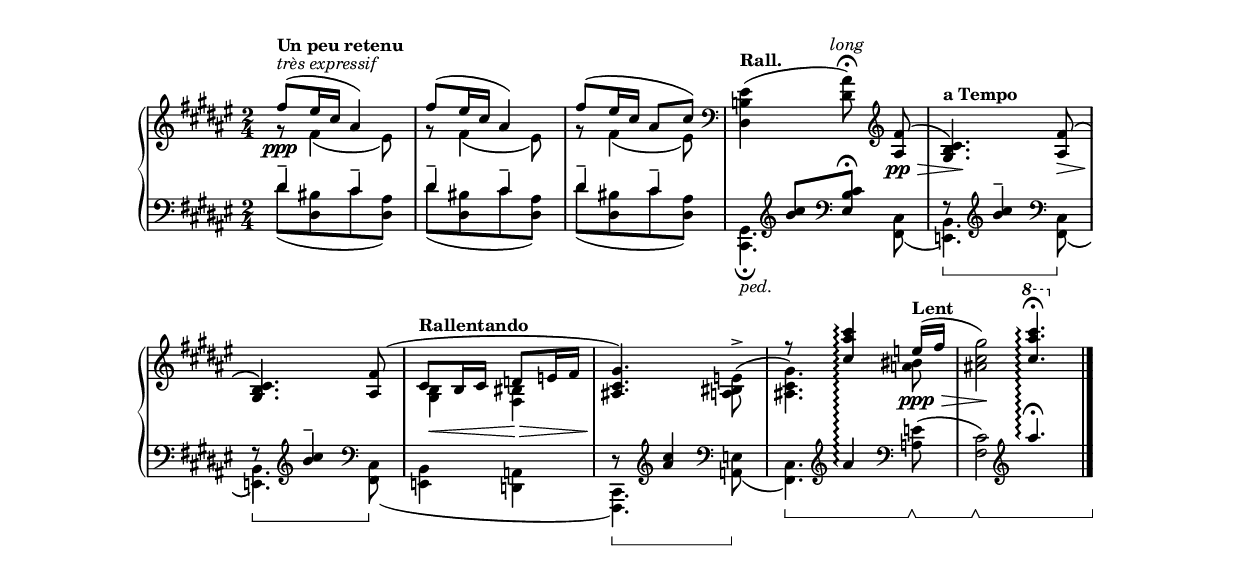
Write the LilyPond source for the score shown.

% Do not edit this file; it is automatically
% generated from Documentation/snippets/new
% This file is in the public domain.
%% Note: this file works from version 2.12.0
\version "2.13.18"
\include "english.ly"

#(set-global-staff-size 15)
\paper {
  line-width = 16\cm
  indent = 0\cm
}

% NR 2.2 Keyboard instruments


\header {
  lsrtags = "headwords"
  texidoc = ""
  doctitle = "headword"
} % begin verbatim


% M. Ravel, Sonatine (1905)
% First movement

\layout {
  \context {
    \Score
    \remove "Bar_number_engraver"
  }
}

fermataLong = \markup {
  \override #'(direction . 1)
  \override #'(baseline-skip . 2) {
    \dir-column {
      \musicglyph #"scripts.ufermata"
      \text \italic \center-align long
    }
  }
}

\new PianoStaff <<
  \set PianoStaff.connectArpeggios = ##t
  \new Staff {
    \time 2/4
    \key fs \major
    <<
      \new Voice {
        \voiceOne
        fs''8 ( ^\markup {
          \override #'(baseline-skip . 2.4) \column {
            \line \bold { Un peu retenu }
            \line \italic { très expressif }
          }
        }
        es''16
        cs''16
        as'4 )
        |
        fs''8 (
        es''16
        cs''16
        as'4 )
        |
        fs''8 (
        es''16
        cs''16
        as'8
        cs''8 )
        |
      }
      \new Voice {
        \voiceTwo
        gs'8\rest \ppp
        fs'4 (
        es'8 )
        |
        gs'8\rest
        fs'4 (
        es'8 )
        |
        gs'8\rest
        fs'4 (
        es'8 )
        |
      }
    >>
    \clef bass
    <ds b! es'>4 ( ^ \markup \bold { Rall. }
    \override Script #'stencil = #(lambda (grob)
      (grob-interpret-markup grob fermataLong))
    <ds' as'>8 ) \fermata
    \noBeam
    \clef treble
    \slurUp
    \once \override Hairpin #'to-barline = ##f
    <as fs'>8 ( \pp \>
    |
    <gs b cs'>4. \! ) ^\markup \bold { a Tempo }
    \slurUp
    <as fs'>8 ^\( \>
    |
    <gs b cs'>4. \! \)
    <<
      \new Voice {
        \voiceOne
        <as fs'>8 (
        |
        cs'8 ^\markup \bold { Rallentando }
        b16
        cs'16
        d'8
        e'16
        fs'16
        |
        <as! cs' gs'>4. )
        s8
        |
        r8
        <cs'' as'' cs'''>4 \arpeggio
        e''16 ( ^\markup \bold { Lent }
        fs''16
        |
        \voiceTwo
        <as'! cs'' gs''>2 )
        |
      }
      \new Voice {
        \voiceTwo
        s8
        |
        <gs b>4 \<
        <fs bs>4 \>
        |
        s4. \!
        \slurUp
        \once \override Script #'direction = #UP
        <a bs e'>8 ( \accent
        |
        <as! cs' gs'>4. )
        \once \override Hairpin #'to-barline = ##f
        <a' bs'>8 \ppp \>
        |
        s8 \!
        \stemDown
        \once \override Script #'direction = #UP
        \ottava #1
        \voiceOne
        \once \override PianoStaff.Arpeggio #'padding = #0.8
        <cs''' as''' cs''''>4. \arpeggio \fermata
        \ottava #0
        \bar "|."
      }
    >>
  }
  \new Staff <<
    \set Staff.pedalSustainStyle = #'bracket
    \key fs \major
    \clef bass
    \new Voice {
      \voiceOne
      ds'4 \tenuto
      cs'4 \tenuto
      |
      ds'4 \tenuto
      cs'4 \tenuto
      |
      ds'4 \tenuto
      cs'4 \tenuto
      |
      s8
      \clef treble
      <b' cs''>8 [
      \clef bass
      <es b cs'>8 \fermata ]
      s8
      |
      fs8\rest
      \clef treble
      <b' cs''>4 \tenuto
      s8
      |
      fs8\rest
      \clef treble
      <b' cs''>4 \tenuto
      s8
      |
      s2
      |
      ds8\rest
      \clef treble
      <as' cs''>4
      \clef bass
      s8
      |
      s8
      \clef treble
      <as'>4 \arpeggio
      \clef bass
      s8
      |
      s8
      \clef treble
      <as''>4. \arpeggio \fermata
      |
    }
    \new Voice {
      \voiceTwo
      ds'8 [ (
      < ds bs >8
      cs'8
      < ds as >8 ] )
      |
      ds'8 [ (
      < ds bs >8
      cs'8
      < ds as >8 ] )
      |
      ds'8 [ (
      < ds bs >8
      cs'8
      < ds as >8 ] )
      |
      \once \override Script #'outside-staff-priority = #100
      \once \override TextScript #'outside-staff-priority = #500
      <cs, gs,>4. \fermata _\markup \italic { ped. }
      <fs, cs>8 (
      |
      <e, b,>4. ) \sustainOn
      \clef bass
      <fs, cs>8 \( \sustainOff
      |
      <e, b,>4. \) \sustainOn
      \clef bass
      <fs, cs>8 ( \sustainOff
      |
      <e, b,>4
      <d, a,>4
      |
      <fs,, cs,>4. ) \sustainOn
      <a, e>8 ( \sustainOff
      |
      <fs, cs>4. ) \sustainOn
      \slurUp
      <a e'>8 ( \sustainOff \sustainOn
      |
      <fs cs'>2 ) \sustainOff \sustainOn
      |
    }
  >>
>>
